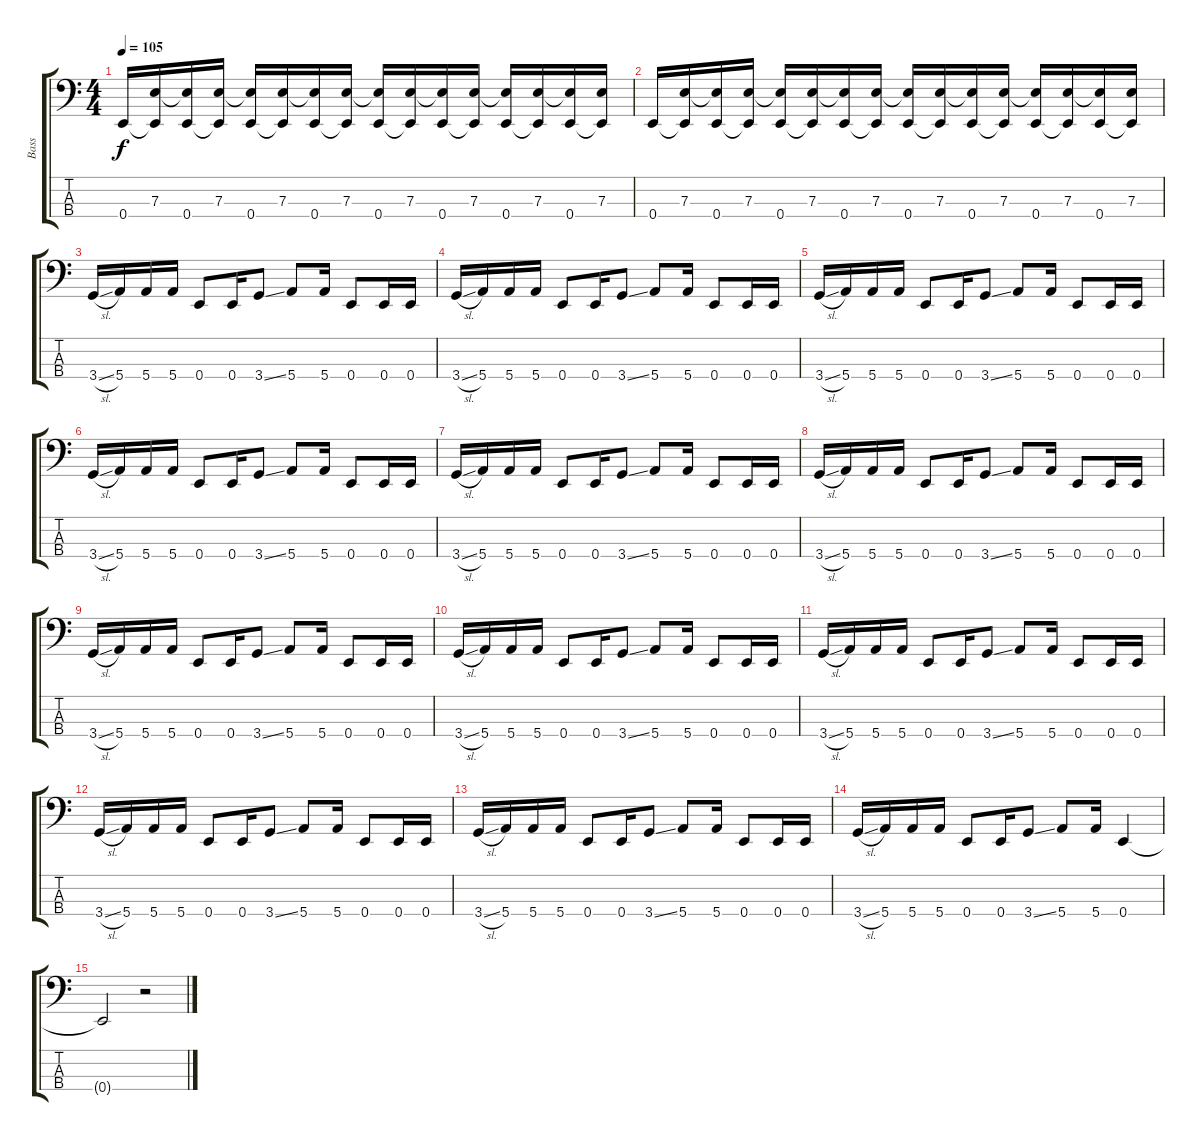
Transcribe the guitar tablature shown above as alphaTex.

\track ("Bass" "Bass") {instrument electricbasspick}
\staff {score tabs}
\tuning (G2 D2 A1 E1) {hide}
\ts (4 4)
\tempo 105
\clef f4
\ks c
0.4.16{dy f} (7.3 0.4{t}).16 (7.3{t} 0.4).16 (7.3 0.4{t}).16 (7.3{t} 0.4).16 (7.3 0.4{t}).16 (7.3{t} 0.4).16 (7.3 0.4{t}).16 (7.3{t} 0.4).16 (7.3 0.4{t}).16 (7.3{t} 0.4).16 (7.3 0.4{t}).16 (7.3{t} 0.4).16 (7.3 0.4{t}).16 (7.3{t} 0.4).16 (7.3 0.4{t}).16 |
0.4.16 (7.3 0.4{t}).16 (7.3{t} 0.4).16 (7.3 0.4{t}).16 (7.3{t} 0.4).16 (7.3 0.4{t}).16 (7.3{t} 0.4).16 (7.3 0.4{t}).16 (7.3{t} 0.4).16 (7.3 0.4{t}).16 (7.3{t} 0.4).16 (7.3 0.4{t}).16 (7.3{t} 0.4).16 (7.3 0.4{t}).16 (7.3{t} 0.4).16 (7.3 0.4{t}).16 |
3.4{sl}.16 5.4.16 5.4.16 5.4.16 0.4.8 0.4.16 3.4{ss}.8 5.4.8 5.4.16 0.4.8 0.4.16 0.4.16 |
3.4{sl}.16 5.4.16 5.4.16 5.4.16 0.4.8 0.4.16 3.4{ss}.8 5.4.8 5.4.16 0.4.8 0.4.16 0.4.16 |
3.4{sl}.16 5.4.16 5.4.16 5.4.16 0.4.8 0.4.16 3.4{ss}.8 5.4.8 5.4.16 0.4.8 0.4.16 0.4.16 |
3.4{sl}.16 5.4.16 5.4.16 5.4.16 0.4.8 0.4.16 3.4{ss}.8 5.4.8 5.4.16 0.4.8 0.4.16 0.4.16 |
3.4{sl}.16 5.4.16 5.4.16 5.4.16 0.4.8 0.4.16 3.4{ss}.8 5.4.8 5.4.16 0.4.8 0.4.16 0.4.16 |
3.4{sl}.16 5.4.16 5.4.16 5.4.16 0.4.8 0.4.16 3.4{ss}.8 5.4.8 5.4.16 0.4.8 0.4.16 0.4.16 |
3.4{sl}.16 5.4.16 5.4.16 5.4.16 0.4.8 0.4.16 3.4{ss}.8 5.4.8 5.4.16 0.4.8 0.4.16 0.4.16 |
3.4{sl}.16 5.4.16 5.4.16 5.4.16 0.4.8 0.4.16 3.4{ss}.8 5.4.8 5.4.16 0.4.8 0.4.16 0.4.16 |
3.4{sl}.16 5.4.16 5.4.16 5.4.16 0.4.8 0.4.16 3.4{ss}.8 5.4.8 5.4.16 0.4.8 0.4.16 0.4.16 |
3.4{sl}.16 5.4.16 5.4.16 5.4.16 0.4.8 0.4.16 3.4{ss}.8 5.4.8 5.4.16 0.4.8 0.4.16 0.4.16 |
3.4{sl}.16 5.4.16 5.4.16 5.4.16 0.4.8 0.4.16 3.4{ss}.8 5.4.8 5.4.16 0.4.8 0.4.16 0.4.16 |
3.4{sl}.16 5.4.16 5.4.16 5.4.16 0.4.8 0.4.16 3.4{ss}.8 5.4.8 5.4.16 0.4.4 |
0.4{t}.2 r.2
